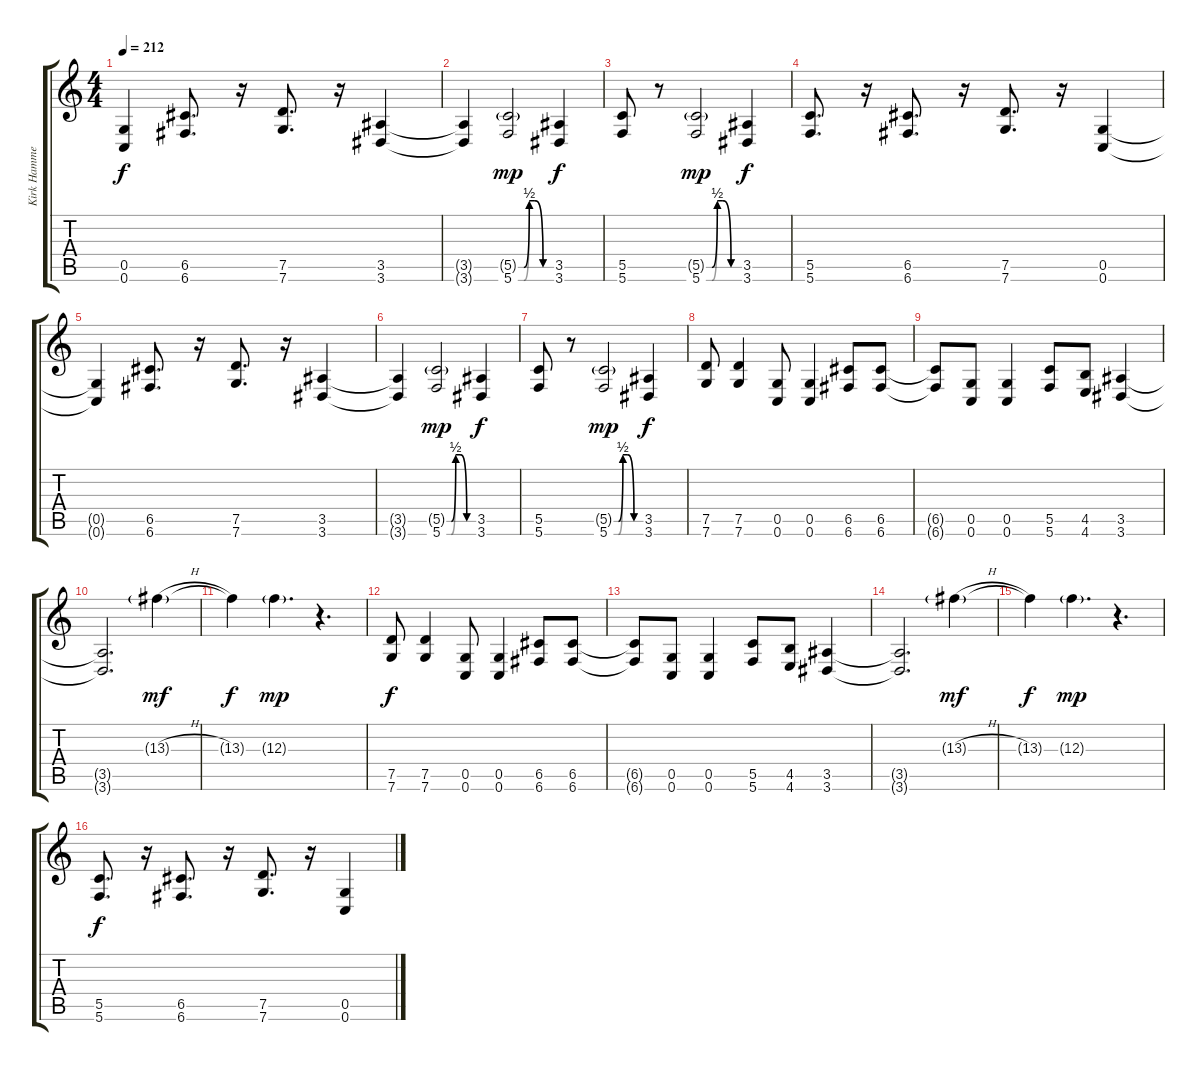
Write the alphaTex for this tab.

\track ("Kirk Hammet" "Kirk Hamme") {instrument overdrivenguitar}
\staff {score tabs}
\tuning (D4 A3 F3 C3 G2 C2) {hide}
\ts (4 4)
\tempo 212
\clef g2
\ks c
(0.5{t} 0.6{t}).4{dy f} (6.5 6.6).8{d} r.16 (7.5 7.6).8{d} r.16 (3.5 3.6).4 |
(3.5{t} 3.6{t}).4 (5.5{be (custom 0 0 10 0 20 2 30 2 45 0 60 0) g} 5.6{be (custom 0 0 10 0 20 2 30 2 45 0 60 0)}).2{dy mp} (3.5 3.6).4{dy f} |
(5.5 5.6).8 r.8 (5.5{be (custom 0 0 10 0 20 2 30 2 45 0 60 0) g} 5.6{be (custom 0 0 10 0 20 2 30 2 45 0 60 0)}).2{dy mp} (3.5 3.6).4{dy f} |
(5.5 5.6).8{d} r.16 (6.5 6.6).8{d} r.16 (7.5 7.6).8{d} r.16 (0.5 0.6).4 |
(0.5{t} 0.6{t}).4 (6.5 6.6).8{d} r.16 (7.5 7.6).8{d} r.16 (3.5 3.6).4 |
(3.5{t} 3.6{t}).4 (5.5{be (custom 0 0 10 0 20 2 30 2 45 0 60 0) g} 5.6{be (custom 0 0 10 0 20 2 30 2 45 0 60 0)}).2{dy mp} (3.5 3.6).4{dy f} |
(5.5 5.6).8 r.8 (5.5{be (custom 0 0 10 0 20 2 30 2 45 0 60 0) g} 5.6{be (custom 0 0 10 0 20 2 30 2 45 0 60 0)}).2{dy mp} (3.5 3.6).4{dy f} |
(7.5 7.6).8 (7.5 7.6).4 (0.5 0.6).8 (0.5 0.6).4 (6.5 6.6).8 (6.5 6.6).8 |
(6.5{t} 6.6{t}).8 (0.5 0.6).8 (0.5 0.6).4 (5.5 5.6).8 (4.5 4.6).8 (3.5 3.6).4 |
(3.5{t} 3.6{t}).2{d} 13.3{h g}.4{dy mf} |
13.3{t}.4{dy f} 12.3{g}.4{d dy mp} r.4{d} |
(7.5 7.6).8{dy f} (7.5 7.6).4 (0.5 0.6).8 (0.5 0.6).4 (6.5 6.6).8 (6.5 6.6).8 |
(6.5{t} 6.6{t}).8 (0.5 0.6).8 (0.5 0.6).4 (5.5 5.6).8 (4.5 4.6).8 (3.5 3.6).4 |
(3.5{t} 3.6{t}).2{d} 13.3{h g}.4{dy mf} |
13.3{t}.4{dy f} 12.3{g}.4{d dy mp} r.4{d} |
(5.5 5.6).8{d dy f} r.16 (6.5 6.6).8{d} r.16 (7.5 7.6).8{d} r.16 (0.5 0.6).4
